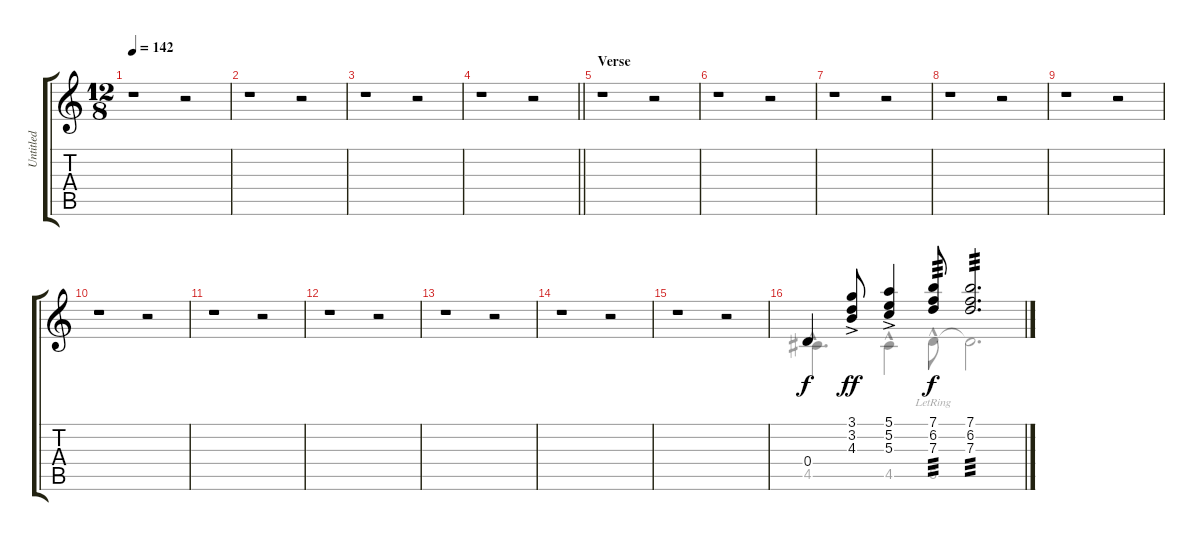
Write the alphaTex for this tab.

\track ("Untitled" "Untitled") {instrument acousticguitarsteel}
\staff {score tabs}
\tuning (E4 B3 G3 D3 A2 E2) {hide}
\voice
\ts (12 8)
\tempo 142
\clef g2
\ks c
r.1{dy f} r.2 |
r.1 r.2 |
r.1 r.2 |
\barLineRight lightlight
r.1 r.2 |
\section ("" "Verse")
r.1 r.2 |
r.1 r.2 |
r.1 r.2 |
r.1 r.2 |
r.1 r.2 |
r.1 r.2 |
r.1 r.2 |
r.1 r.2 |
r.1 r.2 |
r.1 r.2 |
r.1 r.2 |
0.4.4 (3.1{ac} 3.2{ac} 4.3{ac}).8{dy ff} (5.1{ac} 5.2{ac} 5.3{ac}).4 (7.1 6.2 7.3).8{tp 3 dy f} (7.1 6.2 7.3).2{d tp 3}
\voice
\clef g2
\ottava regular
\simile none
\ks c
|
|
|
\barLineRight lightlight
|
|
|
|
|
|
|
|
|
|
|
|
4.5{hac}.4{d} 4.5{hac}.4 5.5{hac lr}.8 5.5{t}.2{d dy f}
